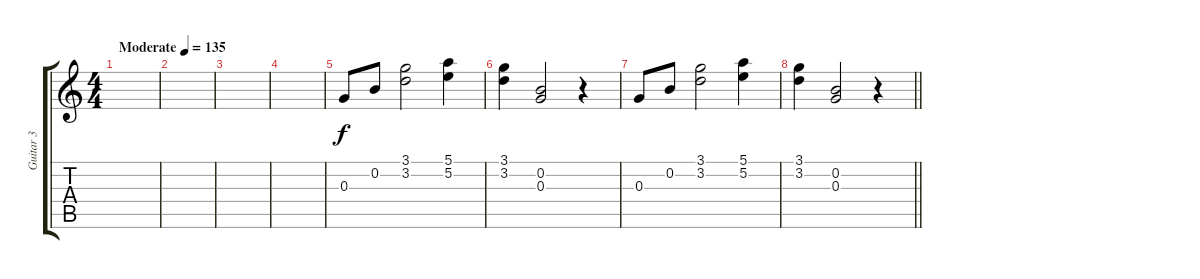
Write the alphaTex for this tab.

\track ("Guitar 3" "Guitar 3") {instrument acousticguitarnylon}
\staff {score tabs}
\tuning (E4 B3 G3 D3 A2 E2) {hide}
\ts (4 4)
\tempo (135 "Moderate")
\clef g2
\ks c
|
|
|
|
0.3.8 0.2.8 (3.1 3.2).2 (5.1 5.2).4 |
(3.1 3.2).4 (0.2 0.3).2 r.4 |
0.3.8 0.2.8 (3.1 3.2).2 (5.1 5.2).4 |
\barLineRight lightlight
(3.1 3.2).4 (0.2 0.3).2 r.4
